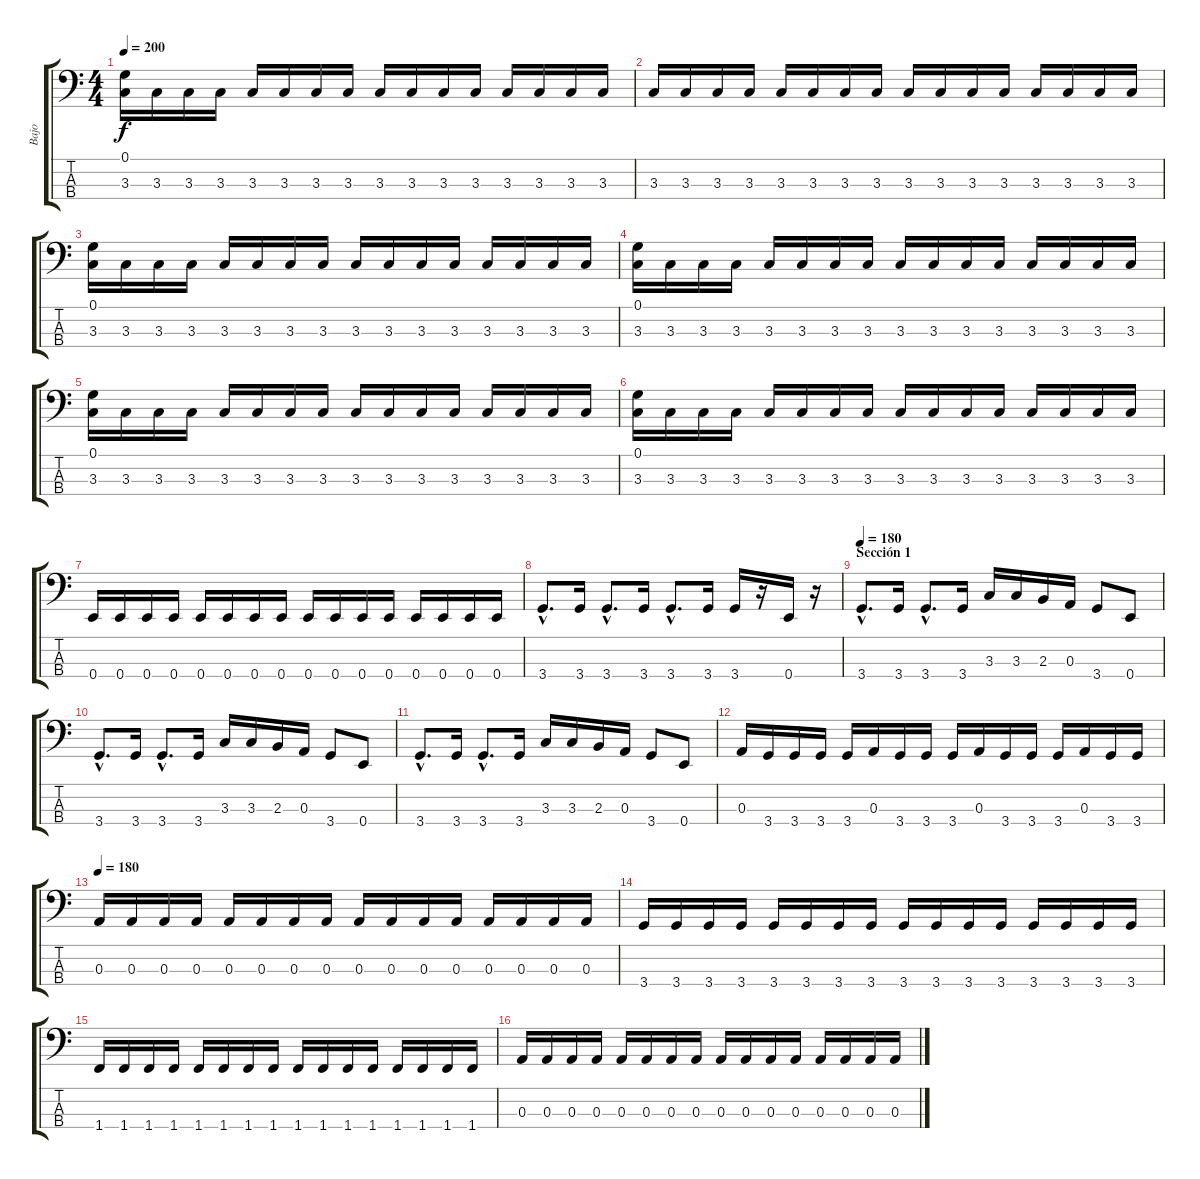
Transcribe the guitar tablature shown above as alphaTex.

\track ("Bajo" "Bajo") {instrument electricbassfinger}
\staff {score tabs}
\tuning (G2 D2 A1 E1) {hide}
\ts (4 4)
\tempo 200
\clef f4
\ks c
(0.1 3.3).16{dy f} 3.3.16 3.3.16 3.3.16 3.3.16 3.3.16 3.3.16 3.3.16 3.3.16 3.3.16 3.3.16 3.3.16 3.3.16 3.3.16 3.3.16 3.3.16 |
3.3.16 3.3.16 3.3.16 3.3.16 3.3.16 3.3.16 3.3.16 3.3.16 3.3.16 3.3.16 3.3.16 3.3.16 3.3.16 3.3.16 3.3.16 3.3.16 |
(0.1 3.3).16 3.3.16 3.3.16 3.3.16 3.3.16 3.3.16 3.3.16 3.3.16 3.3.16 3.3.16 3.3.16 3.3.16 3.3.16 3.3.16 3.3.16 3.3.16 |
(0.1 3.3).16 3.3.16 3.3.16 3.3.16 3.3.16 3.3.16 3.3.16 3.3.16 3.3.16 3.3.16 3.3.16 3.3.16 3.3.16 3.3.16 3.3.16 3.3.16 |
(0.1 3.3).16 3.3.16 3.3.16 3.3.16 3.3.16 3.3.16 3.3.16 3.3.16 3.3.16 3.3.16 3.3.16 3.3.16 3.3.16 3.3.16 3.3.16 3.3.16 |
(0.1 3.3).16 3.3.16 3.3.16 3.3.16 3.3.16 3.3.16 3.3.16 3.3.16 3.3.16 3.3.16 3.3.16 3.3.16 3.3.16 3.3.16 3.3.16 3.3.16 |
0.4.16 0.4.16 0.4.16 0.4.16 0.4.16 0.4.16 0.4.16 0.4.16 0.4.16 0.4.16 0.4.16 0.4.16 0.4.16 0.4.16 0.4.16 0.4.16 |
3.4{hac}.8{d} 3.4.16 3.4{hac}.8{d} 3.4.16 3.4{hac}.8{d} 3.4.16 3.4.16 r.16 0.4.16 r.16 |
\section ("" "Sección 1")
\tempo 180
3.4{hac}.8{d} 3.4.16 3.4{hac}.8{d} 3.4.16 3.3.16 3.3.16 2.3.16 0.3.16 3.4.8 0.4.8 |
3.4{hac}.8{d} 3.4.16 3.4{hac}.8{d} 3.4.16 3.3.16 3.3.16 2.3.16 0.3.16 3.4.8 0.4.8 |
3.4{hac}.8{d} 3.4.16 3.4{hac}.8{d} 3.4.16 3.3.16 3.3.16 2.3.16 0.3.16 3.4.8 0.4.8 |
0.3.16 3.4.16 3.4.16 3.4.16 3.4.16 0.3.16 3.4.16 3.4.16 3.4.16 0.3.16 3.4.16 3.4.16 3.4.16 0.3.16 3.4.16 3.4.16 |
\tempo 180
0.3.16 0.3.16 0.3.16 0.3.16 0.3.16 0.3.16 0.3.16 0.3.16 0.3.16 0.3.16 0.3.16 0.3.16 0.3.16 0.3.16 0.3.16 0.3.16 |
3.4.16 3.4.16 3.4.16 3.4.16 3.4.16 3.4.16 3.4.16 3.4.16 3.4.16 3.4.16 3.4.16 3.4.16 3.4.16 3.4.16 3.4.16 3.4.16 |
1.4.16 1.4.16 1.4.16 1.4.16 1.4.16 1.4.16 1.4.16 1.4.16 1.4.16 1.4.16 1.4.16 1.4.16 1.4.16 1.4.16 1.4.16 1.4.16 |
0.3.16 0.3.16 0.3.16 0.3.16 0.3.16 0.3.16 0.3.16 0.3.16 0.3.16 0.3.16 0.3.16 0.3.16 0.3.16 0.3.16 0.3.16 0.3.16
